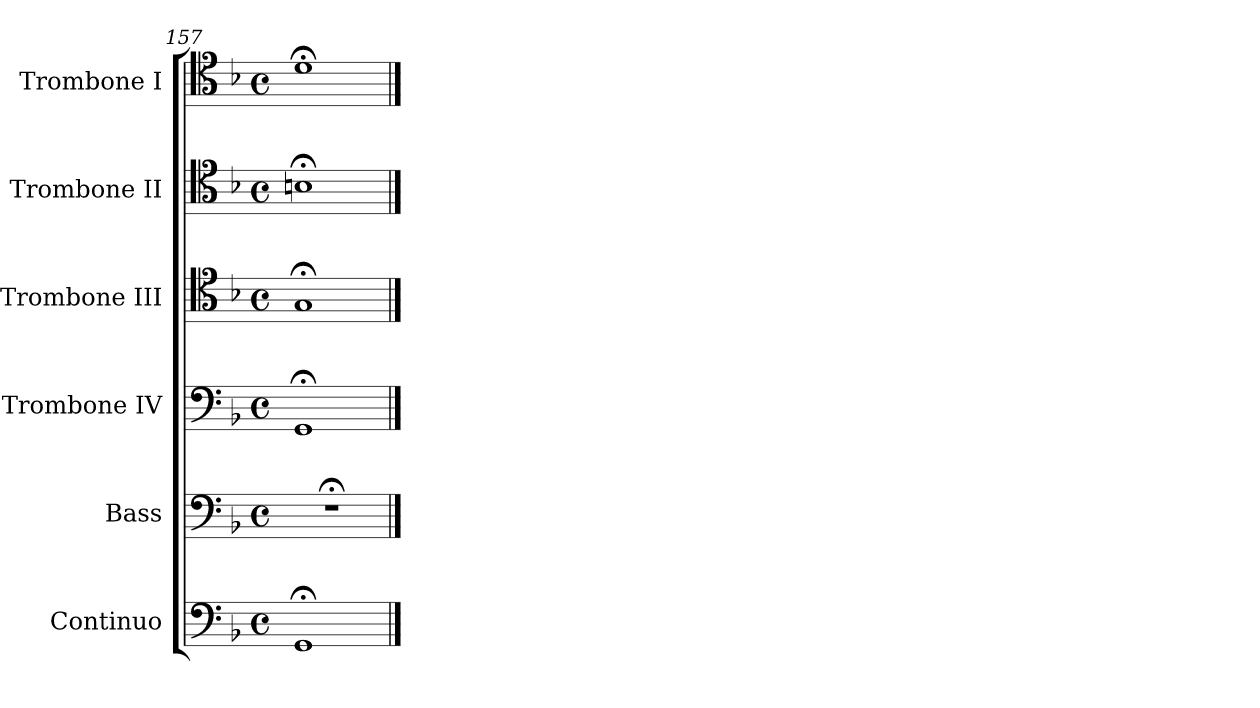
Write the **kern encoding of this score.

**kern	**kern	**kern	**kern	**kern	**kern
*part6	*part5	*part4	*part3	*part2	*part1
*staff6	*staff5	*staff4	*staff3	*staff2	*staff1
*I"Continuo	*I"Bass	*I"Trombone IV	*I"Trombone III	*I"Trombone II	*I"Trombone I
*	*I'B	*I'Tr IV	*I'Tr III	*I'Tr II	*I'Tr I
*clefF4	*clefF4	*clefF4	*clefC4	*clefC4	*clefC4
*k[b-]	*k[b-]	*k[b-]	*k[b-]	*k[b-]	*k[b-]
*F:	*F:	*F:	*F:	*F:	*F:
*M4/4	*M4/4	*M4/4	*M4/4	*M4/4	*M4/4
*met(c)	*met(c)	*met(c)	*met(c)	*met(c)	*met(c)
=157	=157	=157	=157	=157	=157
1GG;<	1r;<	1GG;<	1G;<	1Bn;<	1d;<
==	==	==	==	==	==
*-	*-	*-	*-	*-	*-
